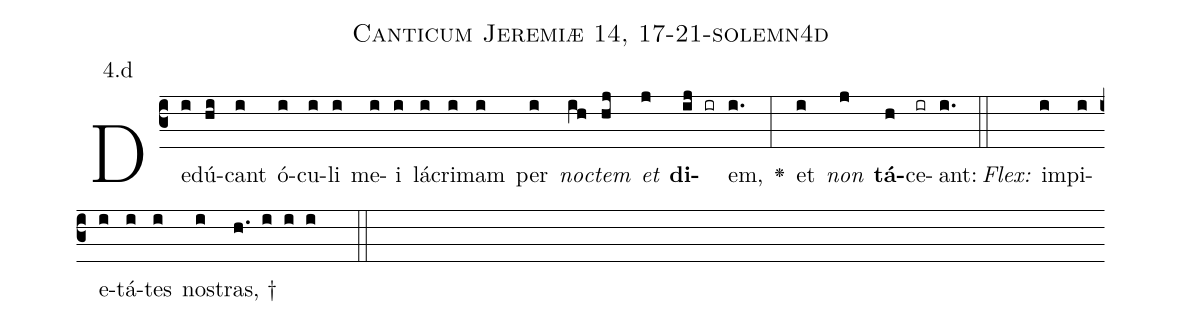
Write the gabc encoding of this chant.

name: Canticum Jeremiæ 14, 17-21-solemn4d;
annotation: 4.d;
%%
(c3)De(i)dú(hi)cant(i) ó(i)cu(i)li(i) me(i)i(i) lá(i)cri(i)mam(i) per(i) <i>no</i>(ih)<i>ctem</i>(hj) <i>et</i>(j) <b>di</b>(ij ir)em,(i.) <v>\greheightstar</v>(:) et(i) <i>non</i>(j) <b>tá</b>(h)ce(ir)ant:(i.) (::)
<i>Flex:</i>()  im(i)pi(i)e(i)tá(i)tes(i) no(i)stras, †(h. i i i  ::)

%E(i) u(h) o(i) u(j) a(h) e.(i.) (::)
